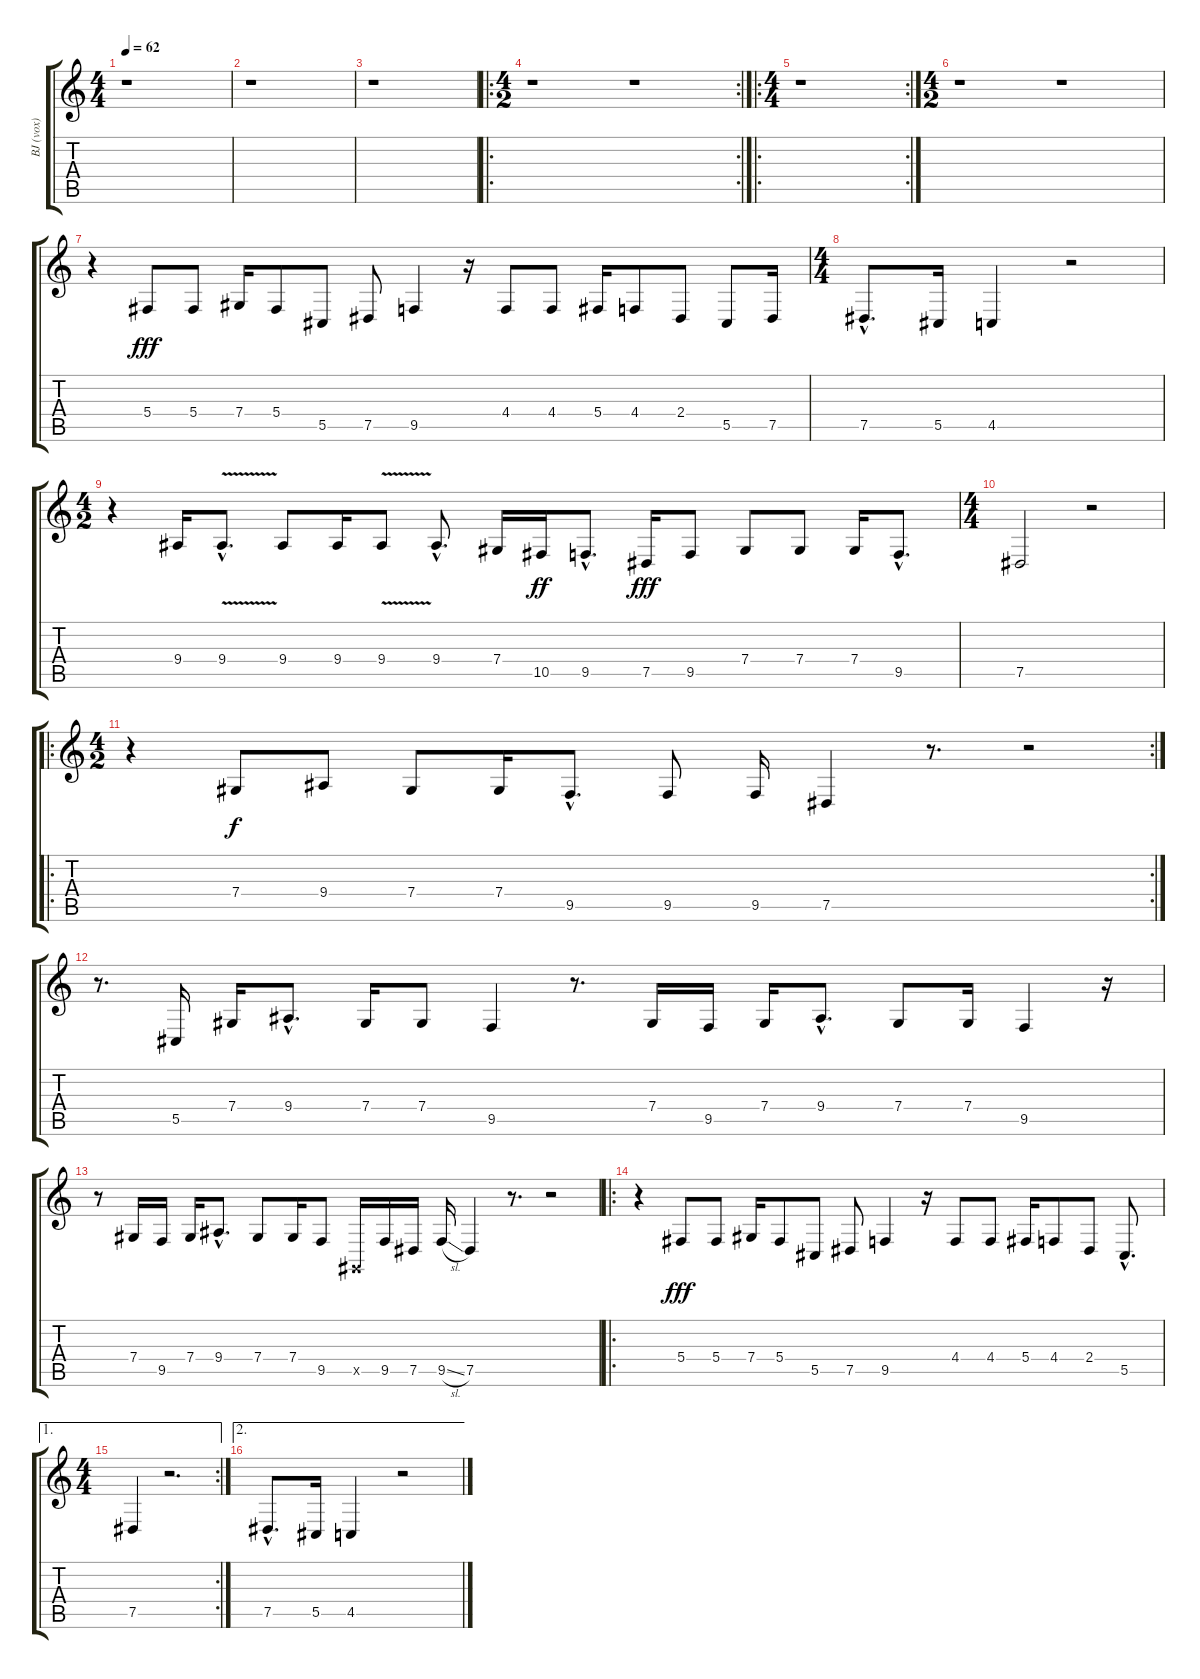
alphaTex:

\track ("BJ (vox)" "BJ (vox)") {instrument lead1square}
\staff {score tabs}
\tuning (Eb4 Bb3 Gb3 Db3 Ab2 Eb2) {hide}
\ts (4 4)
\tempo 62
\clef g2
\ks c
r.1{dy fff instrument lead1square} |
r.1 |
r.1 |
\ro
\rc 2
\ts (4 2)
r.1 r.1 |
\ro
\rc 2
\ts (4 4)
r.1 |
\ts (4 2)
r.1 r.1 |
r.4 5.4.8 5.4.8 7.4.16 5.4.8 5.5.8 7.5.8 9.5.4 r.16 4.4.8 4.4.8 5.4.16 4.4.8 2.4.8 5.5.8 7.5.16 |
\ts (4 4)
7.5{hac}.8{d} 5.5.16 4.5.4 r.2 |
\ts (4 2)
r.4 9.4.16 9.4{v hac}.8{d} 9.4.8 9.4.16 9.4{v}.8 9.4{hac}.8{d} 7.4.16 10.5.16{dy ff} 9.5{hac}.8{d} 7.5.16{dy fff} 9.5.8 7.4.8 7.4.8 7.4.16 9.5{hac}.8{d} |
\ts (4 4)
7.5.2 r.2 |
\ro
\rc 2
\ts (4 2)
r.4 7.4.8{dy f} 9.4.8 7.4.8 7.4.16 9.5{hac}.8{d} 9.5.8 9.5.16 7.5.4 r.8{d} r.2 |
r.8{d} 5.5.16 7.4.16 9.4{hac}.8{d} 7.4.16 7.4.8 9.5.4 r.8{d} 7.4.16 9.5.16 7.4.16 9.4{hac}.8{d} 7.4.8 7.4.16 9.5.4 r.16 |
r.8 7.4.16 9.5.16 7.4.16 9.4{hac}.8{d} 7.4.8 7.4.16 9.5.8 0.5{x}.16 9.5.16 7.5.16 9.5{sl}.16 7.5.4 r.8{d} r.2 |
\ro
r.4 5.4.8{dy fff} 5.4.8 7.4.16 5.4.8 5.5.8 7.5.8 9.5.4 r.16 4.4.8 4.4.8 5.4.16 4.4.8 2.4.8 5.5{hac}.8{d} |
\ae 1
\rc 2
\ts (4 4)
7.5.4 r.2{d} |
\ae 2
7.5{hac}.8{d} 5.5.16 4.5.4 r.2
